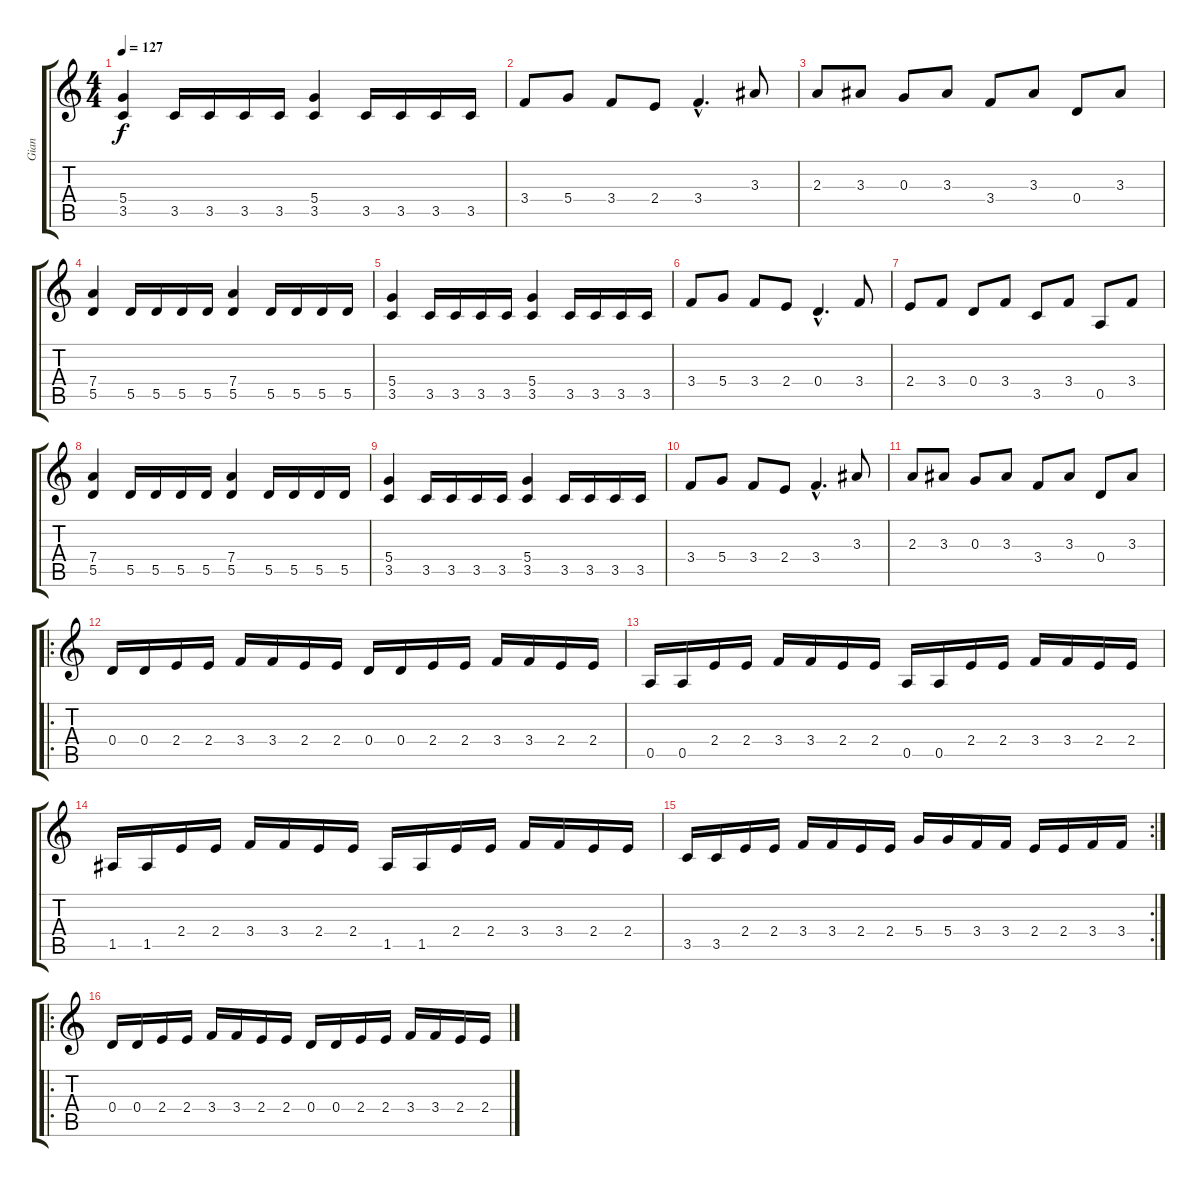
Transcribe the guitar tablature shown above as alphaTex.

\track ("Gian" "Gian") {instrument distortionguitar}
\staff {score tabs}
\tuning (E4 B3 G3 D3 A2 D2) {hide}
\ts (4 4)
\tempo 127
\clef g2
\ks c
(5.4 3.5).4{dy f} 3.5.16 3.5.16 3.5.16 3.5.16 (5.4 3.5).4 3.5.16 3.5.16 3.5.16 3.5.16 |
3.4.8 5.4.8 3.4.8 2.4.8 3.4{hac}.4{d} 3.3.8 |
2.3.8 3.3.8 0.3.8 3.3.8 3.4.8 3.3.8 0.4.8 3.3.8 |
(7.4 5.5).4 5.5.16 5.5.16 5.5.16 5.5.16 (7.4 5.5).4 5.5.16 5.5.16 5.5.16 5.5.16 |
(5.4 3.5).4 3.5.16 3.5.16 3.5.16 3.5.16 (5.4 3.5).4 3.5.16 3.5.16 3.5.16 3.5.16 |
3.4.8 5.4.8 3.4.8 2.4.8 0.4{hac}.4{d} 3.4.8 |
2.4.8 3.4.8 0.4.8 3.4.8 3.5.8 3.4.8 0.5.8 3.4.8 |
(7.4 5.5).4 5.5.16 5.5.16 5.5.16 5.5.16 (7.4 5.5).4 5.5.16 5.5.16 5.5.16 5.5.16 |
(5.4 3.5).4 3.5.16 3.5.16 3.5.16 3.5.16 (5.4 3.5).4 3.5.16 3.5.16 3.5.16 3.5.16 |
3.4.8 5.4.8 3.4.8 2.4.8 3.4{hac}.4{d} 3.3.8 |
2.3.8 3.3.8 0.3.8 3.3.8 3.4.8 3.3.8 0.4.8 3.3.8 |
\ro
0.4.16 0.4.16 2.4.16 2.4.16 3.4.16 3.4.16 2.4.16 2.4.16 0.4.16 0.4.16 2.4.16 2.4.16 3.4.16 3.4.16 2.4.16 2.4.16 |
0.5.16 0.5.16 2.4.16 2.4.16 3.4.16 3.4.16 2.4.16 2.4.16 0.5.16 0.5.16 2.4.16 2.4.16 3.4.16 3.4.16 2.4.16 2.4.16 |
1.5.16 1.5.16 2.4.16 2.4.16 3.4.16 3.4.16 2.4.16 2.4.16 1.5.16 1.5.16 2.4.16 2.4.16 3.4.16 3.4.16 2.4.16 2.4.16 |
\rc 2
3.5.16 3.5.16 2.4.16 2.4.16 3.4.16 3.4.16 2.4.16 2.4.16 5.4.16 5.4.16 3.4.16 3.4.16 2.4.16 2.4.16 3.4.16 3.4.16 |
\ro
0.4.16 0.4.16 2.4.16 2.4.16 3.4.16 3.4.16 2.4.16 2.4.16 0.4.16 0.4.16 2.4.16 2.4.16 3.4.16 3.4.16 2.4.16 2.4.16
